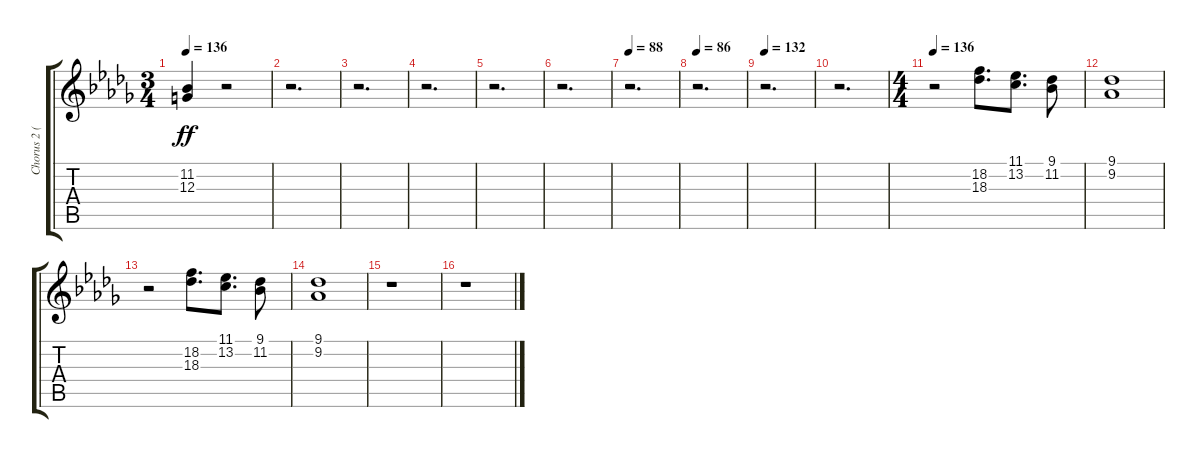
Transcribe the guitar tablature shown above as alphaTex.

\track ("Chorus 2 (Staff 1)" "Chorus 2 (") {instrument lead2sawtooth}
\staff {score tabs}
\tuning (E4 B3 G3 D3 A2 E2) {hide}
\ts (3 4)
\tempo 136
\clef g2
\ks db
(11.2 12.3).4{dy ff} r.2 |
r.2{d} |
r.2{d} |
r.2{d} |
r.2{d} |
r.2{d} |
\tempo 88
r.2{d} |
\tempo 86
r.2{d} |
\tempo 132
r.2{d} |
r.2{d} |
\ts (4 4)
\tempo 136
r.2 (18.2 18.3).8{d} (11.1 13.2).8{d} (9.1 11.2).8 |
(9.1 9.2).1 |
r.2 (18.2 18.3).8{d} (11.1 13.2).8{d} (9.1 11.2).8 |
(9.1 9.2).1 |
r.1 |
r.1
